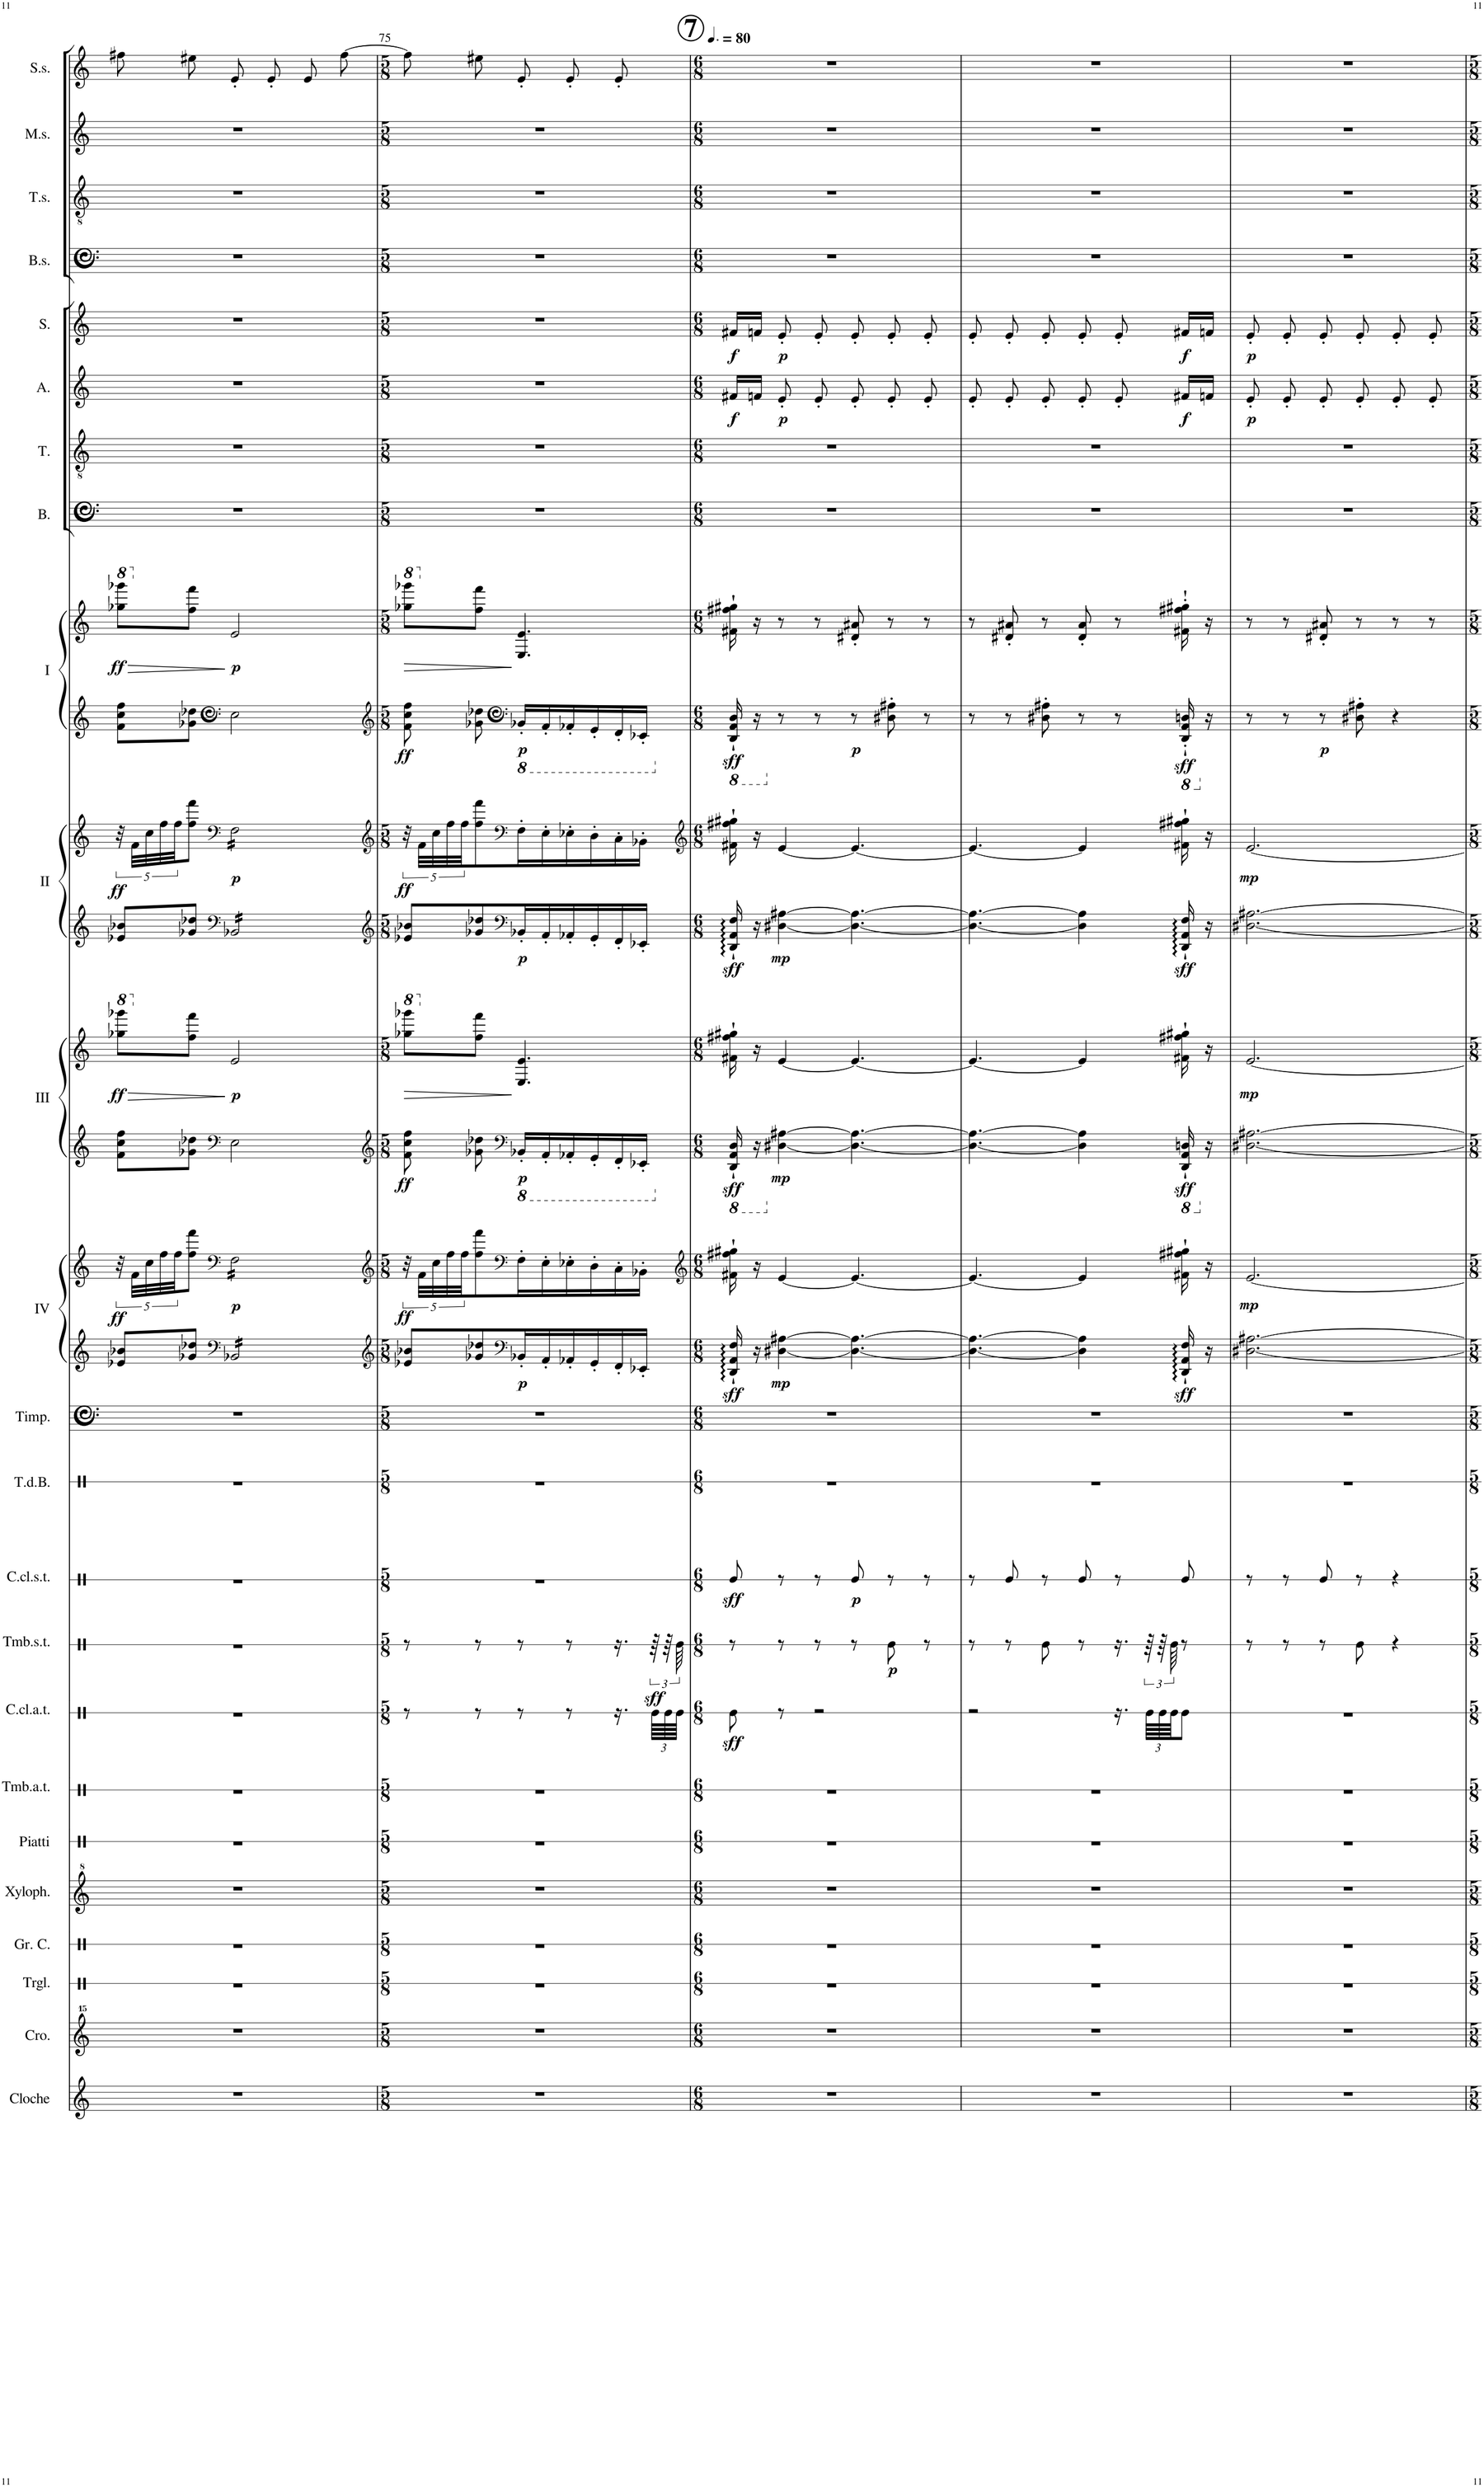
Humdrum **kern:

**kern	**kern	**kern	**kern	**kern	**kern	**kern	**kern	**dynam	**kern	**dynam	**kern	**dynam	**kern	**kern	**kern	**kern	**dynam	**kern	**kern	**dynam	**kern	**kern	**dynam	**kern	**kern	**dynam	**kern	**kern	**kern	**dynam	**kern	**dynam	**kern	**kern	**kern	**kern
*part24	*part23	*part22	*part21	*part20	*part19	*part18	*part17	*part17	*part16	*part16	*part15	*part15	*part14	*part13	*part12	*part12	*part12	*part11	*part11	*part11	*part10	*part10	*part10	*part9	*part9	*part9	*part8	*part7	*part6	*part6	*part5	*part5	*part4	*part3	*part2	*part1
*staff28	*staff27	*staff26	*staff25	*staff24	*staff23	*staff22	*staff21	*staff21	*staff20	*staff20	*staff19	*staff19	*staff18	*staff17	*staff16	*staff15	*staff15/16	*staff14	*staff13	*staff13/14	*staff12	*staff11	*staff11/12	*staff10	*staff9	*staff9/10	*staff8	*staff7	*staff6	*staff6	*staff5	*staff5	*staff4	*staff3	*staff2	*staff1
*I"Cloche	*I"Crotales	*I"Triangle	*I"Grosse Caisse	*I"Xylophone	*I"Piatti	*I"Tambour a Timbre	*I"Caisse Claire a Timbre	*	*I"Tambour sans Timbre	*	*I"Caisse Claire sans Timbre	*	*I"Tambour de Basque	*I"Timpani	*I"Piano IV	*	*	*I"Piano III	*	*	*I"Piano II	*	*	*I"Piano I	*	*	*I"Bass.	*I"Tenori	*I"Alto	*	*I"Soprano	*	*I"Bass Solo	*I"Tenor Solo	*I"Mezzo Soprano Solo	*I"Soprano Solo
*I'Cloche	*I'Cro.	*I'Trgl.	*I'Gr. C.	*I'Xyloph.	*I'Piatti	*I'Tmb.a.t.	*I'C.cl.a.t.	*	*I'Tmb.s.t.	*	*I'C.cl.s.t.	*	*I'T.d.B.	*I'Timp.	*I'IV	*	*	*I'III	*	*	*I'II	*	*	*I'I	*	*	*I'B.	*I'T.	*I'A.	*	*I'S.	*	*I'B.s.	*I'T.s.	*I'M.s.	*I'S.s.
!!LO:PB:g=z
*clefG2	*clefG^^2	*clefX	*clefX	*clefG^2	*clefX	*clefX	*clefX	*	*clefX	*	*clefX	*	*clefX	*clefF4	*clefG2	*clefG2	*	*clefG2	*clefG2	*	*clefG2	*clefG2	*	*clefG2	*clefG2	*	*clefF4	*clefGv2	*clefG2	*	*clefG2	*	*clefF4	*clefGv2	*clefG2	*clefG2
*	*	*	*	*	*	*	*	*	*	*	*	*	*	*	*	*	*	*	*	*	*	*	*	*	*	*	*ITrd12c21	*ITrd8c14	*ITrd5c9	*	*ITrd1c2	*	*	*ITrd7c12	*ITrd1c2	*
*k[]	*k[]	*k[]	*k[]	*k[]	*k[]	*k[]	*k[]	*	*k[]	*	*k[]	*	*k[]	*k[]	*k[]	*k[]	*	*k[]	*k[]	*	*k[]	*k[]	*	*k[]	*k[]	*	*k[]	*k[]	*k[]	*	*k[]	*	*k[]	*k[]	*k[]	*k[]
*M3/4	*M3/4	*M3/4	*M3/4	*M3/4	*M3/4	*M3/4	*M3/4	*	*M3/4	*	*M3/4	*	*M3/4	*M3/4	*M3/4	*M3/4	*	*M3/4	*M3/4	*	*M3/4	*M3/4	*	*M3/4	*M3/4	*	*M3/4	*M3/4	*M3/4	*	*M3/4	*	*M3/4	*M3/4	*M3/4	*M3/4
*	*	*	*	*	*	*	*	*	*	*	*	*	*	*	*	*	*	*	*8va	*	*	*	*	*	*	*	*	*	*	*	*	*	*	*	*	*
*	*	*	*	*	*	*	*	*	*	*	*	*	*	*	*	*	*	*	*	*	*	*	*	*	*8va	*	*	*	*	*	*	*	*	*	*	*
=74	=74	=74	=74	=74	=74	=74	=74	=74	=74	=74	=74	=74	=74	=74	=74	=74	=74	=74	=74	=74	=74	=74	=74	=74	=74	=74	=74	=74	=74	=74	=74	=74	=74	=74	=74	=74
!	!	!	!	!	!	!	!	!	!	!	!	!	!	!	!	!	!LO:DY:b	!	!	!LO:DY:b	!	!	!LO:DY:b	!	!	!LO:DY:b	!	!	!	!	!	!	!	!	!	!
2.r	2.r	2.r	2.r	2.r	2.r	2.r	2.r	.	2.r	.	2.r	.	2.r	2.r	8e-X/ 8b-X/L	40r	ff	8f\ 8cc\ 8ff\L	8ggg-X\ 8gggg-X\L	ff	8e-X/ 8b-X/L	40r	ff	8f\ 8cc\ 8ff\L	8ggg-X\ 8gggg-X\L	ff	2.r	2.r	2.r	.	2.r	.	2.r	2.r	2.r	8ff#X\L
.	.	.	.	.	.	.	.	.	.	.	.	.	.	.	.	40f\LLL	.	.	.	.	.	40f\LLL	.	.	.	.	.	.	.	.	.	.	.	.	.	.
.	.	.	.	.	.	.	.	.	.	.	.	.	.	.	.	40cc\	.	.	.	.	.	40cc\	.	.	.	.	.	.	.	.	.	.	.	.	.	.
.	.	.	.	.	.	.	.	.	.	.	.	.	.	.	.	40ff\	.	.	.	.	.	40ff\	.	.	.	.	.	.	.	.	.	.	.	.	.	.
.	.	.	.	.	.	.	.	.	.	.	.	.	.	.	.	40ff\JJ	.	.	.	.	.	40ff\JJ	.	.	.	.	.	.	.	.	.	.	.	.	.	.
*	*	*	*	*	*	*	*	*	*	*	*	*	*	*	*	*	*	*	*X8va	*	*	*	*	*	*	*	*	*	*	*	*	*	*	*	*	*
!	!	!	!	!	!	!	!	!	!	!	!	!	!	!	!	!	!	!	!	!LO:HP:b	!	!	!	!	!	!	!	!	!	!	!	!	!	!	!	!
*	*	*	*	*	*	*	*	*	*	*	*	*	*	*	*	*	*	*	*	*	*	*	*	*	*X8va	*	*	*	*	*	*	*	*	*	*	*
!	!	!	!	!	!	!	!	!	!	!	!	!	!	!	!	!	!	!	!	!	!	!	!	!	!	!LO:HP:b	!	!	!	!	!	!	!	!	!	!
.	.	.	.	.	.	.	.	.	.	.	.	.	.	.	8g-X/ 8dd-X/J	8ff\ 8fff\J	.	8g-X\ 8dd-X\J	8ff\ 8fff\J	>	8g-X/ 8dd-X/J	8ff\ 8fff\J	.	8g-X\ 8dd-X\J	8ff\ 8fff\J	>	.	.	.	.	.	.	.	.	.	8ee#X\J
*	*	*	*	*	*	*	*	*	*	*	*	*	*	*	*clefF4	*clefF4	*	*clefF4	*	*	*clefF4	*clefF4	*	*clefF4	*	*	*	*	*	*	*	*	*	*	*	*
!	!	!	!	!	!	!	!	!	!	!	!	!	!	!	!	!	!LO:DY:b	!	!	!LO:DY:n=1:b	!	!	!LO:DY:b	!	!	!LO:DY:n=1:b	!	!	!	!	!	!	!	!	!	!
*	*	*	*	*	*	*	*	*	*	*	*	*	*	*	*tremolo	*	*	*	*	*	*	*	*	*	*	*	*	*	*	*	*	*	*	*	*	*
*	*	*	*	*	*	*	*	*	*	*	*	*	*	*	*	*tremolo	*	*	*	*	*	*	*	*	*	*	*	*	*	*	*	*	*	*	*	*
*	*	*	*	*	*	*	*	*	*	*	*	*	*	*	*	*	*	*	*	*	*tremolo	*	*	*	*	*	*	*	*	*	*	*	*	*	*	*
*	*	*	*	*	*	*	*	*	*	*	*	*	*	*	*	*	*	*	*	*	*	*tremolo	*	*	*	*	*	*	*	*	*	*	*	*	*	*
.	.	.	.	.	.	.	.	.	.	.	.	.	.	.	16BB-X/LL	16F\LL	p	2E\	2e/	] p	16BB-X/LL	16F\LL	p	2E\	2e/	] p	.	.	.	.	.	.	.	.	.	8e'/L
.	.	.	.	.	.	.	.	.	.	.	.	.	.	.	16BB-X/	16F\	.	.	.	.	16BB-X/	16F\	.	.	.	.	.	.	.	.	.	.	.	.	.	.
.	.	.	.	.	.	.	.	.	.	.	.	.	.	.	16BB-X/	16F\	.	.	.	.	16BB-X/	16F\	.	.	.	.	.	.	.	.	.	.	.	.	.	8e'/J
.	.	.	.	.	.	.	.	.	.	.	.	.	.	.	16BB-X/	16F\	.	.	.	.	16BB-X/	16F\	.	.	.	.	.	.	.	.	.	.	.	.	.	.
.	.	.	.	.	.	.	.	.	.	.	.	.	.	.	16BB-X/	16F\	.	.	.	.	16BB-X/	16F\	.	.	.	.	.	.	.	.	.	.	.	.	.	8e\L
.	.	.	.	.	.	.	.	.	.	.	.	.	.	.	16BB-X/	16F\	.	.	.	.	16BB-X/	16F\	.	.	.	.	.	.	.	.	.	.	.	.	.	.
.	.	.	.	.	.	.	.	.	.	.	.	.	.	.	16BB-X/	16F\	.	.	.	.	16BB-X/	16F\	.	.	.	.	.	.	.	.	.	.	.	.	.	[8ff#\J
.	.	.	.	.	.	.	.	.	.	.	.	.	.	.	16BB-X/JJ	16F\JJ	.	.	.	.	16BB-X/JJ	16F\JJ	.	.	.	.	.	.	.	.	.	.	.	.	.	.
*	*	*	*	*	*	*	*	*	*	*	*	*	*	*	*	*	*	*	*	*	*	*Xtremolo	*	*	*	*	*	*	*	*	*	*	*	*	*	*
*	*	*	*	*	*	*	*	*	*	*	*	*	*	*	*	*	*	*	*	*	*Xtremolo	*	*	*	*	*	*	*	*	*	*	*	*	*	*	*
*	*	*	*	*	*	*	*	*	*	*	*	*	*	*	*	*Xtremolo	*	*	*	*	*	*	*	*	*	*	*	*	*	*	*	*	*	*	*	*
*	*	*	*	*	*	*	*	*	*	*	*	*	*	*	*Xtremolo	*	*	*	*	*	*	*	*	*	*	*	*	*	*	*	*	*	*	*	*	*
=75	=75	=75	=75	=75	=75	=75	=75	=75	=75	=75	=75	=75	=75	=75	=75	=75	=75	=75	=75	=75	=75	=75	=75	=75	=75	=75	=75	=75	=75	=75	=75	=75	=75	=75	=75	=75
*	*	*	*	*	*	*	*	*	*	*	*	*	*	*	*clefG2	*clefG2	*	*clefG2	*	*	*clefG2	*clefG2	*	*clefG2	*	*	*	*	*	*	*	*	*	*	*	*
*M5/8	*M5/8	*M5/8	*M5/8	*M5/8	*M5/8	*M5/8	*M5/8	*	*M5/8	*	*M5/8	*	*M5/8	*M5/8	*M5/8	*M5/8	*	*M5/8	*M5/8	*	*M5/8	*M5/8	*	*M5/8	*M5/8	*	*M5/8	*M5/8	*M5/8	*	*M5/8	*	*M5/8	*M5/8	*M5/8	*M5/8
*	*	*	*	*	*	*	*	*	*	*	*	*	*	*	*	*	*	*	*8va	*	*	*	*	*	*	*	*	*	*	*	*	*	*	*	*	*
*	*	*	*	*	*	*	*	*	*	*	*	*	*	*	*	*	*	*	*	*	*	*	*	*	*8va	*	*	*	*	*	*	*	*	*	*	*
!	!	!	!	!	!	!	!	!	!	!	!	!	!	!	!	!	!LO:DY:b	!	!	!LO:DY:b=2	!	!	!LO:DY:b	!	!	!LO:DY:b=2	!	!	!	!	!	!	!	!	!	!
8%5r	8%5r	8%5r	8%5r	8%5r	8%5r	8%5r	8r	.	8r	.	8%5r	.	8%5r	8%5r	8e-X/ 8b-X/L	40r	ff	8f\ 8cc\ 8ff\	8ggg-X\ 8gggg-X\L	ff	8e-X/ 8b-X/L	40r	ff	8f\ 8cc\ 8ff\	8ggg-X\ 8gggg-X\L	ff	8%5r	8%5r	8%5r	.	8%5r	.	8%5r	8%5r	8%5r	8ff#\L]
.	.	.	.	.	.	.	.	.	.	.	.	.	.	.	.	40f\LLL	.	.	.	.	.	40f\LLL	.	.	.	.	.	.	.	.	.	.	.	.	.	.
.	.	.	.	.	.	.	.	.	.	.	.	.	.	.	.	40cc\	.	.	.	.	.	40cc\	.	.	.	.	.	.	.	.	.	.	.	.	.	.
.	.	.	.	.	.	.	.	.	.	.	.	.	.	.	.	40ff\	.	.	.	.	.	40ff\	.	.	.	.	.	.	.	.	.	.	.	.	.	.
.	.	.	.	.	.	.	.	.	.	.	.	.	.	.	.	40ff\JJ	.	.	.	.	.	40ff\JJ	.	.	.	.	.	.	.	.	.	.	.	.	.	.
*	*	*	*	*	*	*	*	*	*	*	*	*	*	*	*	*	*	*	*X8va	*	*	*	*	*	*	*	*	*	*	*	*	*	*	*	*	*
!	!	!	!	!	!	!	!	!	!	!	!	!	!	!	!	!	!	!	!	!LO:HP:b	!	!	!	!	!	!	!	!	!	!	!	!	!	!	!	!
*	*	*	*	*	*	*	*	*	*	*	*	*	*	*	*	*	*	*	*	*	*	*	*	*	*X8va	*	*	*	*	*	*	*	*	*	*	*
!	!	!	!	!	!	!	!	!	!	!	!	!	!	!	!	!	!	!	!	!	!	!	!	!	!	!LO:HP:b	!	!	!	!	!	!	!	!	!	!
.	.	.	.	.	.	.	8r	.	8r	.	.	.	.	.	8g-X/ 8dd-X/	8ff\ 8fff\	.	8g-X\ 8dd-X\	8ff\ 8fff\J	>	8g-X/ 8dd-X/	8ff\ 8fff\	.	8g-X\ 8dd-X\	8ff\ 8fff\J	>	.	.	.	.	.	.	.	.	.	8ee#X\J
*	*	*	*	*	*	*	*	*	*	*	*	*	*	*	*clefF4	*clefF4	*	*clefF4	*	*	*clefF4	*clefF4	*	*clefF4	*	*	*	*	*	*	*	*	*	*	*	*
*	*	*	*	*	*	*	*	*	*	*	*	*	*	*	*	*	*	*8ba	*	*	*	*	*	*	*	*	*	*	*	*	*	*	*	*	*	*
*	*	*	*	*	*	*	*	*	*	*	*	*	*	*	*	*	*	*	*	*	*	*	*	*8ba	*	*	*	*	*	*	*	*	*	*	*	*
!	!	!	!	!	!	!	!	!	!	!	!	!	!	!	!	!	!LO:DY:b=2	!	!	!LO:DY:n=1:b=2	!	!	!LO:DY:b=2	!	!	!LO:DY:n=1:b=2	!	!	!	!	!	!	!	!	!	!
.	.	.	.	.	.	.	8r	.	8r	.	.	.	.	.	16BB-X'/L	16F'\L	p	16BBB-X'/LL	4.E/ 4.e/	] p	16BB-X'/L	16F'\L	p	16BBB-X'/LL	4.E/ 4.e/	] p	.	.	.	.	.	.	.	.	.	8e'/L
.	.	.	.	.	.	.	.	.	.	.	.	.	.	.	16AA'/	16E'\	.	16AAA'/	.	.	16AA'/	16E'\	.	16AAA'/	.	.	.	.	.	.	.	.	.	.	.	.
.	.	.	.	.	.	.	8r	.	8r	.	.	.	.	.	16AA-X'/	16E-X'\	.	16AAA-X'/	.	.	16AA-X'/	16E-X'\	.	16AAA-X'/	.	.	.	.	.	.	.	.	.	.	.	8e'/
.	.	.	.	.	.	.	.	.	.	.	.	.	.	.	16GG'/	16D'\	.	16GGG'/	.	.	16GG'/	16D'\	.	16GGG'/	.	.	.	.	.	.	.	.	.	.	.	.
.	.	.	.	.	.	.	16.r	.	16.r	.	.	.	.	.	16FF'/	16C'\	.	16FFF'/	.	.	16FF'/	16C'\	.	16FFF'/	.	.	.	.	.	.	.	.	.	.	.	8e'/J
.	.	.	.	.	.	.	.	.	.	.	.	.	.	.	16EE-X'/JJ	16BB-X'\JJ	.	16EEE-X'/JJ	.	.	16EE-X'/JJ	16BB-X'\JJ	.	16EEE-X'/JJ	.	.	.	.	.	.	.	.	.	.	.	.
*	*	*	*	*	*	*	*Xbrackettup	*	*	*	*	*	*	*	*	*	*	*	*	*	*	*	*	*	*	*	*	*	*	*	*	*	*	*	*	*
!	!	!	!	!	!	!	!	!	!	!LO:DY:b	!	!	!	!	!	!	!	!	!	!	!	!	!	!	!	!	!	!	!	!	!	!	!	!	!	!
.	.	.	.	.	.	.	96Re\LLLL	.	96r	other-dynamics	.	.	.	.	.	.	.	.	.	.	.	.	.	.	.	.	.	.	.	.	.	.	.	.	.	.
.	.	.	.	.	.	.	96Re\	.	96r	.	.	.	.	.	.	.	.	.	.	.	.	.	.	.	.	.	.	.	.	.	.	.	.	.	.	.
.	.	.	.	.	.	.	96Re\JJJJ	.	96Re\	.	.	.	.	.	.	.	.	.	.	.	.	.	.	.	.	.	.	.	.	.	.	.	.	.	.	.
=76	=76	=76	=76	=76	=76	=76	=76	=76	=76	=76	=76	=76	=76	=76	=76	=76	=76	=76	=76	=76	=76	=76	=76	=76	=76	=76	=76	=76	=76	=76	=76	=76	=76	=76	=76	=76
!!LO:REH:place=s1:a:B:cj:enc=circle:fs=22:t=7
*	*	*	*	*	*	*	*	*	*	*	*	*	*	*	*	*clefG2	*	*	*	*	*	*clefG2	*	*	*	*	*	*	*	*	*	*	*	*	*	*
*M6/8	*M6/8	*M6/8	*M6/8	*M6/8	*M6/8	*M6/8	*M6/8	*	*M6/8	*	*M6/8	*	*M6/8	*M6/8	*M6/8	*M6/8	*	*M6/8	*M6/8	*	*M6/8	*M6/8	*	*M6/8	*M6/8	*	*M6/8	*M6/8	*M6/8	*	*M6/8	*	*M6/8	*M6/8	*M6/8	*M6/8
*	*	*	*	*	*	*	*	*	*	*	*	*	*	*	*	*	*	*X8ba	*	*	*	*	*	*	*	*	*	*	*	*	*	*	*	*	*	*
*	*	*	*	*	*	*	*	*	*	*	*	*	*	*	*	*	*	*8ba	*	*	*	*	*	*	*	*	*	*	*	*	*	*	*	*	*	*
*	*	*	*	*	*	*	*	*	*	*	*	*	*	*	*	*	*	*	*	*	*	*	*	*X8ba	*	*	*	*	*	*	*	*	*	*	*	*
*	*	*	*	*	*	*	*	*	*	*	*	*	*	*	*	*	*	*	*	*	*	*	*	*8ba	*	*	*	*	*	*	*	*	*	*	*	*
*	*	*	*	*	*	*	*	*	*	*	*	*	*	*	*	*	*	*	*	*	*	*	*	*	*	*	*	*	*	*	*	*	*	*	*	*MM120
!	!	!	!	!	!	!	!	!LO:DY:b	!	!	!	!LO:DY:b	!	!	!	!	!LO:DY:b=2	!	!	!LO:DY:b=2	!	!	!LO:DY:b=2	!	!	!LO:DY:b=2	!	!	!	!LO:DY:b	!	!LO:DY:b	!	!	!	!
2.r	2.r	2.r	2.r	2.r	2.r	2.r	8Re\	other-dynamics	8r	.	8Re/	other-dynamics	2.r	2.r	16DD/` 16AA/` 16F/`	16f#X\` 16ff#X\` 16gg#X\`	other-dynamics	16DDD/` 16AAA/` 16DD/`	16f#X\` 16ff#X\` 16gg#X\`	other-dynamics	16DD/` 16AA/` 16F/`	16f#X\` 16ff#X\` 16gg#X\`	other-dynamics	16DDD/` 16AAA/` 16DD/`	16f#X\` 16ff#X\` 16gg#X\`	other-dynamics	2.r	2.r	16f#X/LL	f	16f#X/LL	f	2.r	2.r	2.r	2.r
.	.	.	.	.	.	.	.	.	.	.	.	.	.	.	16r	16r	.	16r	16r	.	16r	16r	.	16r	16r	.	.	.	16fn/JJ	.	16fn/JJ	.	.	.	.	.
*	*	*	*	*	*	*	*	*	*	*	*	*	*	*	*	*	*	*X8ba	*	*	*	*	*	*	*	*	*	*	*	*	*	*	*	*	*	*
*	*	*	*	*	*	*	*	*	*	*	*	*	*	*	*	*	*	*	*	*	*	*	*	*X8ba	*	*	*	*	*	*	*	*	*	*	*	*
!	!	!	!	!	!	!	!	!	!	!	!	!	!	!	!	!	!LO:DY:b=2	!	!	!LO:DY:b=2	!	!	!LO:DY:b=2	!	!	!	!	!	!	!LO:DY:b	!	!LO:DY:b	!	!	!	!
.	.	.	.	.	.	.	8r	.	8r	.	8r	.	.	.	[4D#X\ [4A#X\	[4e/	mp	[4D#X\ [4A#X\	[4e/	mp	[4D#X\ [4A#X\	[4e/	mp	8r	8r	.	.	.	8e'/	p	8e'/	p	.	.	.	.
.	.	.	.	.	.	.	2r	.	8r	.	8r	.	.	.	.	.	.	.	.	.	.	.	.	8r	8r	.	.	.	8e'/	.	8e'/	.	.	.	.	.
!	!	!	!	!	!	!	!	!	!	!	!	!LO:DY:b	!	!	!	!	!	!	!	!	!	!	!	!	!	!LO:DY:b=2	!	!	!	!	!	!	!	!	!	!
.	.	.	.	.	.	.	.	.	8r	.	8Re/	p	.	.	4.D#\_ 4.A#\_	4.e/_	.	4.D#\_ 4.A#\_	4.e/_	.	4.D#\_ 4.A#\_	4.e/_	.	8r	8d#X/' 8a#X/'	p	.	.	8e'/	.	8e'/	.	.	.	.	.
!	!	!	!	!	!	!	!	!	!	!LO:DY:b	!	!	!	!	!	!	!	!	!	!	!	!	!	!	!	!	!	!	!	!	!	!	!	!	!	!
.	.	.	.	.	.	.	.	.	8Re\	p	8r	.	.	.	.	.	.	.	.	.	.	.	.	8D#X\' 8A#X\'	8r	.	.	.	8e'/	.	8e'/	.	.	.	.	.
.	.	.	.	.	.	.	.	.	8r	.	8r	.	.	.	.	.	.	.	.	.	.	.	.	8r	8r	.	.	.	8e'/	.	8e'/	.	.	.	.	.
=77	=77	=77	=77	=77	=77	=77	=77	=77	=77	=77	=77	=77	=77	=77	=77	=77	=77	=77	=77	=77	=77	=77	=77	=77	=77	=77	=77	=77	=77	=77	=77	=77	=77	=77	=77	=77
2.r	2.r	2.r	2.r	2.r	2.r	2.r	2r	.	8r	.	8r	.	2.r	2.r	4.D#\_ 4.A#\_	4.e/_	.	4.D#\_ 4.A#\_	4.e/_	.	4.D#\_ 4.A#\_	4.e/_	.	8r	8r	.	2.r	2.r	8e'/	.	8e'/	.	2.r	2.r	2.r	2.r
.	.	.	.	.	.	.	.	.	8r	.	8Re/	.	.	.	.	.	.	.	.	.	.	.	.	8r	8d#X/' 8a#X/'	.	.	.	8e'/	.	8e'/	.	.	.	.	.
.	.	.	.	.	.	.	.	.	8Re\	.	8r	.	.	.	.	.	.	.	.	.	.	.	.	8D#X\' 8A#X\'	8r	.	.	.	8e'/	.	8e'/	.	.	.	.	.
.	.	.	.	.	.	.	.	.	8r	.	8Re/	.	.	.	4D#\] 4A#\]	4e/]	.	4D#\] 4A#\]	4e/]	.	4D#\] 4A#\]	4e/]	.	8r	8d#/' 8a#/'	.	.	.	8e'/	.	8e'/	.	.	.	.	.
.	.	.	.	.	.	.	16.r	.	16.r	.	8r	.	.	.	.	.	.	.	.	.	.	.	.	8r	8r	.	.	.	8e'/	.	8e'/	.	.	.	.	.
.	.	.	.	.	.	.	96Re\LLLL	.	96r	.	.	.	.	.	.	.	.	.	.	.	.	.	.	.	.	.	.	.	.	.	.	.	.	.	.	.
.	.	.	.	.	.	.	96Re\	.	96r	.	.	.	.	.	.	.	.	.	.	.	.	.	.	.	.	.	.	.	.	.	.	.	.	.	.	.
.	.	.	.	.	.	.	96Re\JJJ	.	96Re\	.	.	.	.	.	.	.	.	.	.	.	.	.	.	.	.	.	.	.	.	.	.	.	.	.	.	.
*	*	*	*	*	*	*	*	*	*	*	*	*	*	*	*	*	*	*8ba	*	*	*	*	*	*	*	*	*	*	*	*	*	*	*	*	*	*
*	*	*	*	*	*	*	*	*	*	*	*	*	*	*	*	*	*	*	*	*	*	*	*	*8ba	*	*	*	*	*	*	*	*	*	*	*	*
!	!	!	!	!	!	!	!	!	!	!	!	!	!	!	!	!	!LO:DY:b=2	!	!	!LO:DY:b=2	!	!	!LO:DY:b=2	!	!	!LO:DY:b=2	!	!	!	!LO:DY:b	!	!LO:DY:b	!	!	!	!
.	.	.	.	.	.	.	8Re\J	.	8r	.	8Re/	.	.	.	16DD/` 16AA/` 16F/`	16f#X\` 16ff#X\` 16gg#X\`	other-dynamics	16DDD/` 16AAA/` 16DDn/`	16f#X\` 16ff#X\` 16gg#X\`	other-dynamics	16DD/` 16AA/` 16F/`	16f#X\` 16ff#X\` 16gg#X\`	other-dynamics	16DDD/'` 16AAA/'` 16DDn/'`	16f#X\'` 16ff#X\'` 16gg#X\'`	other-dynamics	.	.	16f#X/LL	f	16f#X/LL	f	.	.	.	.
*	*	*	*	*	*	*	*	*	*	*	*	*	*	*	*	*	*	*X8ba	*	*	*	*	*	*	*	*	*	*	*	*	*	*	*	*	*	*
*	*	*	*	*	*	*	*	*	*	*	*	*	*	*	*	*	*	*	*	*	*	*	*	*X8ba	*	*	*	*	*	*	*	*	*	*	*	*
.	.	.	.	.	.	.	.	.	.	.	.	.	.	.	16r	16r	.	16r	16r	.	16r	16r	.	16r	16r	.	.	.	16fn/JJ	.	16fn/JJ	.	.	.	.	.
=78	=78	=78	=78	=78	=78	=78	=78	=78	=78	=78	=78	=78	=78	=78	=78	=78	=78	=78	=78	=78	=78	=78	=78	=78	=78	=78	=78	=78	=78	=78	=78	=78	=78	=78	=78	=78
!	!	!	!	!	!	!	!	!	!	!	!	!	!	!	!	!	!LO:DY:b	!	!	!LO:DY:b	!	!	!LO:DY:b	!	!	!	!	!	!	!LO:DY:b	!	!LO:DY:b	!	!	!	!
2.r	2.r	2.r	2.r	2.r	2.r	2.r	2.r	.	8r	.	8r	.	2.r	2.r	[2.D#X\ [2.A#X\	[2.e/	mp	[2.D#X\ [2.A#X\	[2.e/	mp	[2.D#X\ [2.A#X\	[2.e/	mp	8r	8r	.	2.r	2.r	8e'/	p	8e'/	p	2.r	2.r	2.r	2.r
.	.	.	.	.	.	.	.	.	8r	.	8r	.	.	.	.	.	.	.	.	.	.	.	.	8r	8r	.	.	.	8e'/	.	8e'/	.	.	.	.	.
!	!	!	!	!	!	!	!	!	!	!	!	!	!	!	!	!	!	!	!	!	!	!	!	!	!	!LO:DY:b=2	!	!	!	!	!	!	!	!	!	!
.	.	.	.	.	.	.	.	.	8r	.	8Re/	.	.	.	.	.	.	.	.	.	.	.	.	8r	8d#X/' 8a#X/'	p	.	.	8e'/	.	8e'/	.	.	.	.	.
.	.	.	.	.	.	.	.	.	8Re\	.	8r	.	.	.	.	.	.	.	.	.	.	.	.	8D#X\' 8A#X\'	8r	.	.	.	8e'/	.	8e'/	.	.	.	.	.
.	.	.	.	.	.	.	.	.	4r	.	4r	.	.	.	.	.	.	.	.	.	.	.	.	4r	8r	.	.	.	8e'/	.	8e'/	.	.	.	.	.
.	.	.	.	.	.	.	.	.	.	.	.	.	.	.	.	.	.	.	.	.	.	.	.	.	8r	.	.	.	8e'/	.	8e'/	.	.	.	.	.
=	=	=	=	=	=	=	=	=	=	=	=	=	=	=	=	=	=	=	=	=	=	=	=	=	=	=	=	=	=	=	=	=	=	=	=	=
*-	*-	*-	*-	*-	*-	*-	*-	*-	*-	*-	*-	*-	*-	*-	*-	*-	*-	*-	*-	*-	*-	*-	*-	*-	*-	*-	*-	*-	*-	*-	*-	*-	*-	*-	*-	*-
